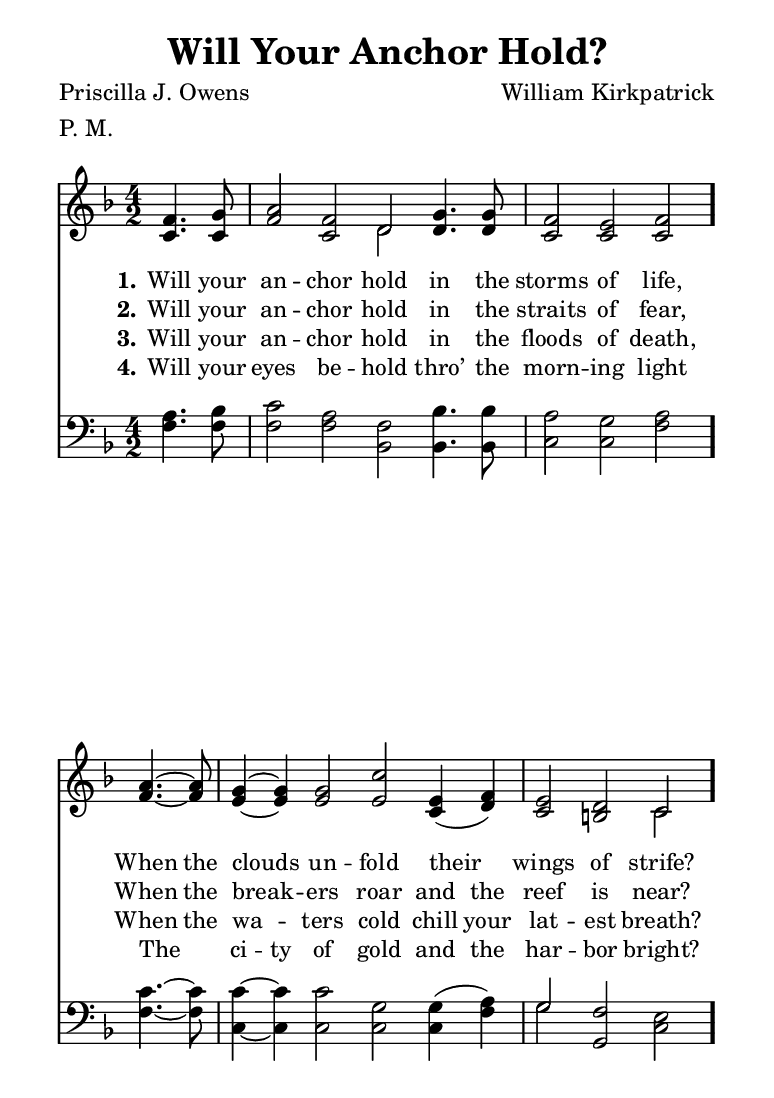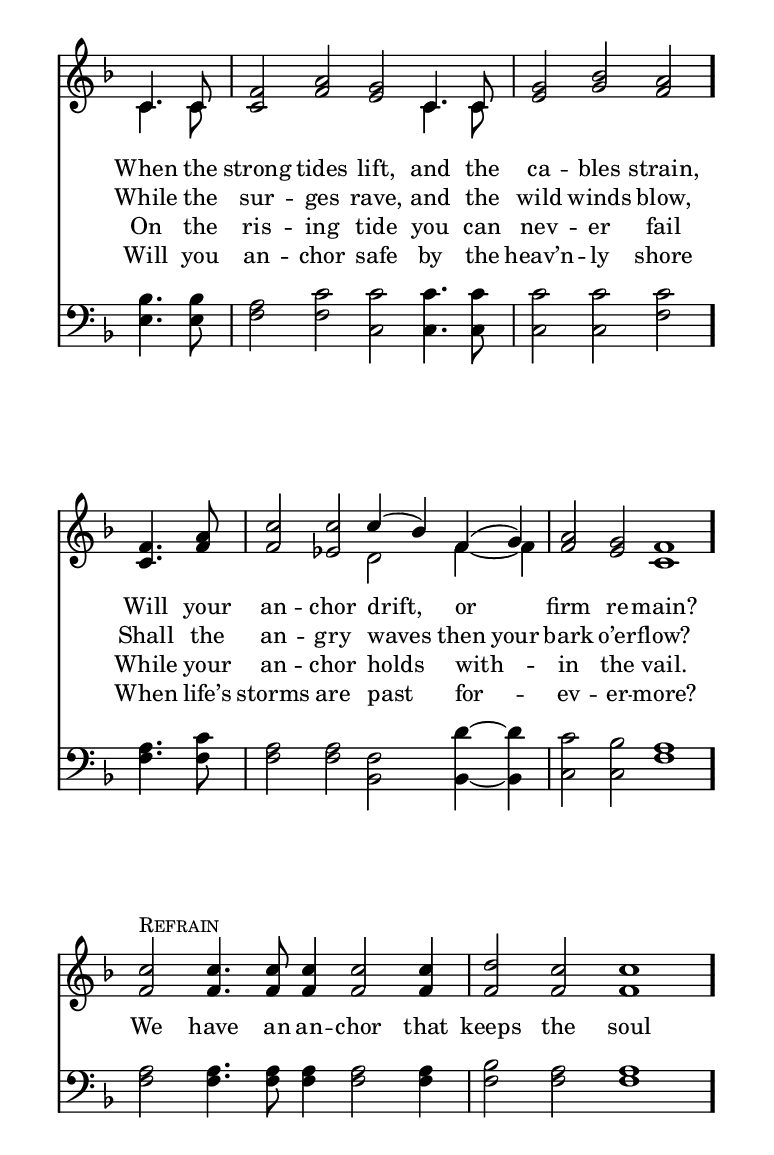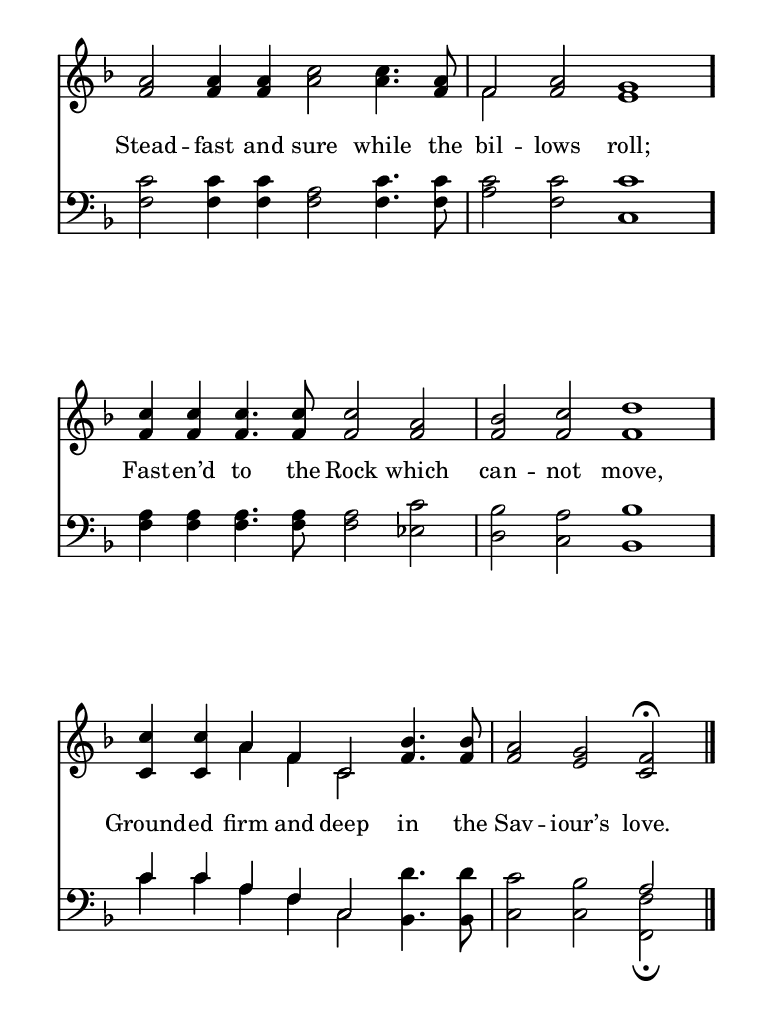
\include "common/global.ily"
\paper {
  \include "common/paper.ily"
  ragged-last-bottom = ##t
  page-count = #(cond (is-eogsized 2) (#t #f))
  system-count = #(cond (is-eogsized 7) (#t #f))
  systems-per-page = #(cond (is-eogsized 5) (#t #f))
}

\header{
  %gospel
  hymnnumber = "140"
  title = "Will Your Anchor Hold?"
  tunename = ""
  meter = "P. M."
  poet = "Priscilla J. Owens"
  composer = "William Kirkpatrick"
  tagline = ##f
}

% for fermata in MIDI
ta = { \tempo 2=80 }
tb = { \tempo 2=40 }

patternAA = { c4. c8 | c2 c2 c2 }
patternAB = { c4. ~ c8 | c4 ~ c4 c2 c2 c4( c4) | c2 c2 c2 }

patternBA = { c4. c8 | c2 c2 c4( c4) c4( c4) | c2 c2 c1 }
patternBB = { c4. c8 | c2 c2 c2      c4 ~ c4 | c2 c2 c1 }

patternCA = { c2 c4. c8 c4 c2 c4 | c2 c2 c1 }

patternDA = { c2 c4 c4 c2 c4. c8 | c2 c2 c1 }

patternEA = { c4 c4 c4. c8 c2 c2 | c2 c2 c1 }

patternFA = { c4 c4 c4 c4 c2 c4. c8 | c2 c2 \ta c2 \tb }

global = {
  \include "common/overrides.ily"
  \override Staff.TimeSignature.style = #'numbered
  \time 4/2
  \override Score.MetronomeMark.transparent = ##t % hide all fermata changes too
  \ta
  \key f \major
  \partial 2
  \autoBeamOff
}

notesSoprano = {
\global
\relative c' {

  \changePitch \patternAA { f g | a f d g g | f e f } \eogbreak
  \changePitch \patternAB { a a | g g g c e, f | e d c } \eogbreak
  \changePitch \patternAA { c c | f a g c, c | g' bes a } \eogbreak
  \changePitch \patternBA { f a | c c c bes f g | a g f } \eogbreak

  << s^\markup { \small \caps "Refrain" }
  \changePitch \patternCA { c' c c c c c | d c c } >>
  \changePitch \patternDA { a a a c c a | f a g }
  \changePitch \patternEA { c c c c c a | bes c d }
  \changePitch \patternFA { c c a f c bes' bes | a g f \fermata }

  \bar "|."

}
}

notesAlto = {
\global
\relative e' {

  \changePitch \patternAA { c c | f c d d d | c c c }
  \changePitch \patternAB { f f | e e e e c d | c b c }
  \changePitch \patternAA { c c  | c f e c c | e g f }
  \changePitch \patternBB { c f | f ees d f f | f e c }

  \changePitch \patternCA { f f f f f f | f f f }
  \changePitch \patternDA { f f f a a f | f f e }
  \changePitch \patternEA { f f f f f f | f f f }
  \changePitch \patternFA { c c a' f c f f | f e c }

}
}

notesTenor = {
\global
\relative a {

  \changePitch \patternAA { a bes | c a f bes bes | a g a }
  \changePitch \patternAB { c c | c c c g g a | g f e }
  \changePitch \patternAA { bes' bes | a c c c c | c c c }
  \changePitch \patternBB { a c | a a f d' d | c bes a }

  \changePitch \patternCA { a a a a a a | bes a a }
  \changePitch \patternDA { c c c a c c | c c c }
  \changePitch \patternEA { a a a a a c | bes a bes }
  \changePitch \patternFA { c c a f c d' d | c bes a }

}
}

notesBass = {
\global
\relative f {

  \changePitch \patternAA { f f | f f bes, bes bes | c c f }
  \changePitch \patternAB { f f | c c c c c f | g g, c }
  \changePitch \patternAA { e e | f f c c c | c c f }
  \changePitch \patternBB { f f | f f bes, bes bes | c c f }

  \changePitch \patternCA { f f f f f f | f f f }
  \changePitch \patternDA { f f f f f f | a f c }
  \changePitch \patternEA { f f f f f ees | d c bes }
  \changePitch \patternFA { c' c a f c bes bes | c c <f f,>_\fermata }

}
}

Refrain = \lyricmode {

We have an an -- chor that keeps the soul \bar "."
Stead -- fast and sure while the bil -- lows roll; \bar "."
Fast -- en’d to the Rock which can -- not move, \bar "."
Ground -- ed firm and deep in the Sav -- iour’s love. \bar "."

}

wordsA = \lyricmode {
\set stanza = "1."

Will your an -- chor hold in the storms of life, \bar "."
{ \mon } When the { \moff } clouds un -- fold their wings of strife? \bar "."
When the strong tides lift, and the ca -- bles strain, \bar "."
Will your an -- chor drift, or firm re -- main? \bar "."

}

wordsB = \lyricmode {
\set stanza = "2."

Will your an -- chor hold in the straits of fear,
{ \mon } When the { \moff } break -- ers roar { \mon } and the { \moff } reef is near?
While the sur -- ges rave, and the wild winds blow,
Shall the an -- gry waves { \mon } then your { \moff } bark o’er -- flow?

\Refrain

}

wordsC = \lyricmode {
\set stanza = "3."

Will your an -- chor hold in the floods of death,
{ \mon } When the { \moff } wa -- ters { \mon } cold chill { \moff } your lat -- est breath?
On the ris -- ing tide you can nev -- er fail
While your an -- chor holds with -- in the vail.

}

wordsD = \lyricmode {
\set stanza = "4."

Will your eyes be -- hold thro’ the morn -- ing light
The { \mon } ci -- ty { \moff } of gold { \mon } and the { \moff } har -- bor bright?
Will you an -- chor safe by the heav’n -- ly shore
When life’s storms are past for -- ev -- er -- more?

}

\score {
  \context ChoirStaff <<
    \context Staff = upper <<
      \set Staff.autoBeaming = ##f
      \set ChoirStaff.systemStartDelimiter = #'SystemStartBar
      \set ChoirStaff.printPartCombineTexts = ##f
      \partcombine #'(2 . 9) \notesSoprano \notesAlto
      \context NullVoice = sopranos { \voiceOne << \notesSoprano >> }
      \context NullVoice = altos { \voiceTwo << \notesAlto >> }
      \context Lyrics = one   \lyricsto sopranos \wordsA
      \context Lyrics = two   \lyricsto sopranos \wordsB
      \context Lyrics = three \lyricsto sopranos \wordsC
      \context Lyrics = four  \lyricsto sopranos \wordsD
    >>
    \context Staff = men <<
      \set Staff.autoBeaming = ##f
      \clef bass
      \set ChoirStaff.printPartCombineTexts = ##f
      \partcombine #'(2 . 9) \notesTenor \notesBass
      \context NullVoice = tenors { \voiceOne << \notesTenor >> }
      \context NullVoice = basses { \voiceTwo << \notesBass >> }
    >>
  >>
  \layout {
    \include "common/layout.ily"
  }
  \midi{
    \include "common/midi.ily"
  }
}

\version "2.19.49"  % necessary for upgrading to future LilyPond versions.

% vi:set et ts=2 sw=2 ai nocindent syntax=lilypond:
